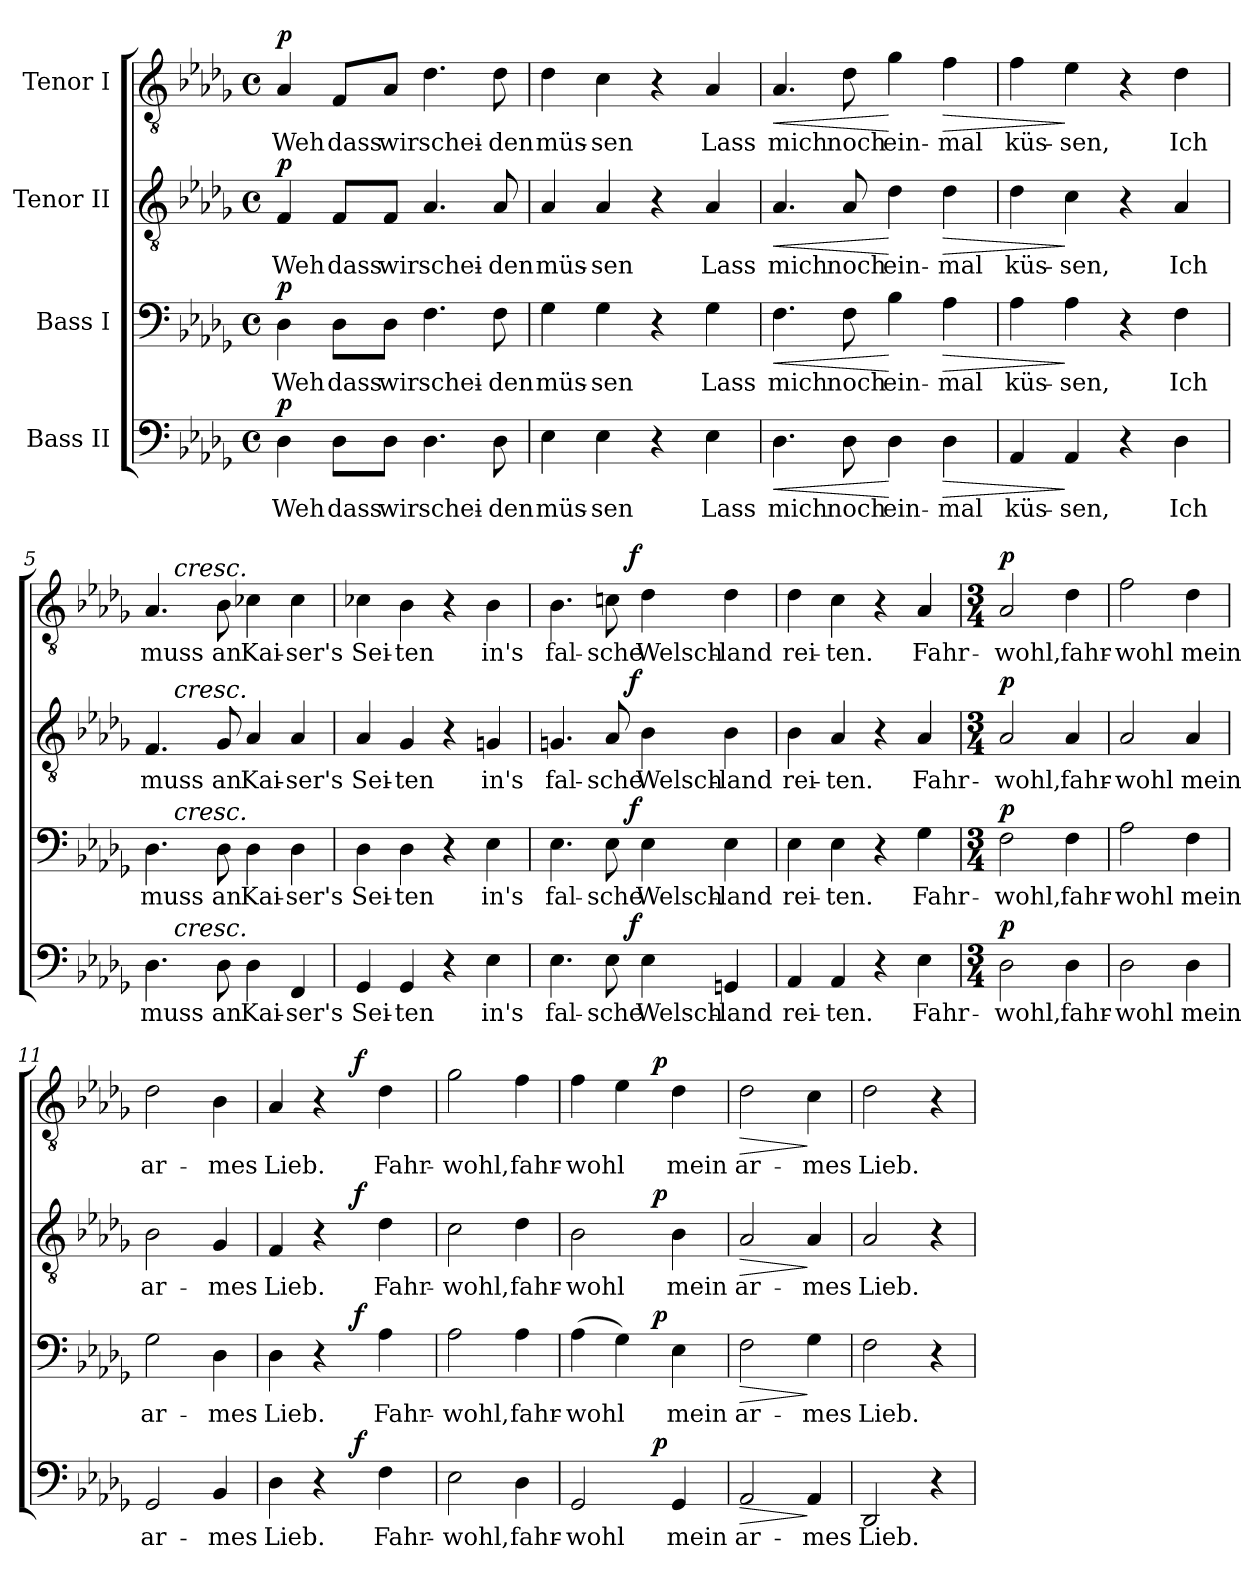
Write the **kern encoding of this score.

**kern	**text	**dynam	**kern	**text	**dynam	**kern	**text	**dynam	**kern	**text	**dynam
*part4	*part4	*part4	*part3	*part3	*part3	*part2	*part2	*part2	*part1	*part1	*part1
*staff4	*staff4	*staff4	*staff3	*staff3	*staff3	*staff2	*staff2	*staff2	*staff1	*staff1	*staff1
*I"Bass II	*	*	*I"Bass I	*	*	*I"Tenor II	*	*	*I"Tenor I	*	*
*clefF4	*	*	*clefF4	*	*	*clefGv2	*	*	*clefGv2	*	*
*k[b-e-a-d-g-]	*	*	*k[b-e-a-d-g-]	*	*	*k[b-e-a-d-g-]	*	*	*k[b-e-a-d-g-]	*	*
*D-:	*	*	*D-:	*	*	*D-:	*	*	*D-:	*	*
*M4/4	*	*	*M4/4	*	*	*M4/4	*	*	*M4/4	*	*
*met(c)	*	*	*met(c)	*	*	*met(c)	*	*	*met(c)	*	*
=1	=1	=1	=1	=1	=1	=1	=1	=1	=1	=1	=1
!	!	!LO:DY:a	!	!	!LO:DY:a	!	!	!LO:DY:a	!	!	!LO:DY:a
4D-\	Weh	p	4D-\	Weh	p	4F/	Weh	p	4A-/	Weh	p
8D-\L	dass	.	8D-\L	dass	.	8F/L	dass	.	8F/L	dass	.
8D-\J	wir	.	8D-\J	wir	.	8F/J	wir	.	8A-/J	wir	.
4.D-\	schei-	.	4.F\	schei-	.	4.A-/	schei-	.	4.d-\	schei-	.
8D-\	-den	.	8F\	-den	.	8A-/	-den	.	8d-\	-den	.
=2	=2	=2	=2	=2	=2	=2	=2	=2	=2	=2	=2
4E-\	müs-	.	4G-\	müs-	.	4A-/	müs-	.	4d-\	müs-	.
4E-\	-sen	.	4G-\	-sen	.	4A-/	-sen	.	4c\	-sen	.
4r	.	.	4r	.	.	4r	.	.	4r	.	.
4E-\	Lass	.	4G-\	Lass	.	4A-/	Lass	.	4A-/	Lass	.
=3	=3	=3	=3	=3	=3	=3	=3	=3	=3	=3	=3
!	!	!LO:HP:b	!	!	!LO:HP:b	!	!	!LO:HP:b	!	!	!LO:HP:b
4.D-\	mich	<	4.F\	mich	<	4.A-/	mich	<	4.A-/	mich	<
8D-\	noch	.	8F\	noch	.	8A-/	noch	.	8d-\	noch	.
4D-\	ein-	[	4B-\	ein-	[	4d-\	ein-	[	4g-\	ein-	[
!	!	!LO:HP:b	!	!	!LO:HP:b	!	!	!LO:HP:b	!	!	!LO:HP:b
4D-\	-mal	>	4A-\	-mal	>	4d-\	-mal	>	4f\	-mal	>
=4	=4	=4	=4	=4	=4	=4	=4	=4	=4	=4	=4
4AA-/	küs-	.	4A-\	küs-	.	4d-\	küs-	.	4f\	küs-	.
4AA-/	-sen,	]	4A-\	-sen,	]	4c\	-sen,	]	4e-\	-sen,	]
4r	.	.	4r	.	.	4r	.	.	4r	.	.
4D-\	Ich	.	4F\	Ich	.	4A-/	Ich	.	4d-\	Ich	.
!!LO:LB:g=z
=5	=5	=5	=5	=5	=5	=5	=5	=5	=5	=5	=5
*^	*	*	*^	*	*	*^	*	*	*^	*	*
4.D-\	8ryy	muss	.	4.D-\	8ryy	muss	.	4.F/	8ryy	muss	.	4.A-/	8ryy	muss	.
!	!	!	!	!	!	!	!	!	!	!	!	!	!LO:TX:a:i:t=cresc.	!	!
!	!	!	!	!	!	!	!	!	!LO:TX:a:i:t=cresc.	!	!	!	!	!	!
!	!	!	!	!	!LO:TX:a:i:t=cresc.	!	!	!	!	!	!	!	!	!	!
!	!LO:TX:a:i:t=cresc.	!	!	!	!	!	!	!	!	!	!	!	!	!	!
.	2..ryy	.	.	.	2..ryy	.	.	.	2..ryy	.	.	.	2..ryy	.	.
8D-\	.	an	.	8D-\	.	an	.	8G-/	.	an	.	8B-\	.	an	.
4D-\	.	Kai-	.	4D-\	.	Kai-	.	4A-/	.	Kai-	.	4c-X\	.	Kai-	.
4FF/	.	-ser's	.	4D-\	.	-ser's	.	4A-/	.	-ser's	.	4c-\	.	-ser's	.
*v	*v	*	*	*	*	*	*	*v	*v	*	*	*v	*v	*	*
*	*	*	*v	*v	*	*	*	*	*	*	*	*
=6	=6	=6	=6	=6	=6	=6	=6	=6	=6	=6	=6
4GG-/	Sei-	.	4D-\	Sei-	.	4A-/	Sei-	.	4c-X\	Sei-	.
4GG-/	-ten	.	4D-\	-ten	.	4G-/	-ten	.	4B-\	-ten	.
4r	.	.	4r	.	.	4r	.	.	4r	.	.
4E-\	in's	.	4E-\	in's	.	4Gn/	in's	.	4B-\	in's	.
=7	=7	=7	=7	=7	=7	=7	=7	=7	=7	=7	=7
*^	*	*	*^	*	*	*^	*	*	*^	*	*
4.E-\	4...ryy	fal-	.	4.E-\	4...ryy	fal-	.	4.Gn/	4...ryy	fal-	.	4.B-\	4...ryy	fal-	.
8E-\	.	-sche	.	8E-\	.	-sche	.	8A-/	.	-sche	.	8cn\	.	-sche	.
!	!	!	!LO:DY:a	!	!	!	!LO:DY:a	!	!	!	!LO:DY:a	!	!	!	!LO:DY:a
.	2ryy	.	f	.	2ryy	.	f	.	2ryy	.	f	.	2ryy	.	f
4E-\	.	Welsch-	.	4E-\	.	Welsch-	.	4B-\	.	Welsch-	.	4d-\	.	Welsch-	.
4GGn/	.	-land	.	4E-\	.	-land	.	4B-\	.	-land	.	4d-\	.	-land	.
.	32ryy	.	.	.	32ryy	.	.	.	32ryy	.	.	.	32ryy	.	.
*v	*v	*	*	*	*	*	*	*v	*v	*	*	*v	*v	*	*
*	*	*	*v	*v	*	*	*	*	*	*	*	*
=8	=8	=8	=8	=8	=8	=8	=8	=8	=8	=8	=8
4AA-/	rei-	.	4E-\	rei-	.	4B-\	rei-	.	4d-\	rei-	.
4AA-/	-ten.	.	4E-\	-ten.	.	4A-/	-ten.	.	4c\	-ten.	.
4r	.	.	4r	.	.	4r	.	.	4r	.	.
4E-\	Fahr-	.	4G-\	Fahr-	.	4A-/	Fahr-	.	4A-/	Fahr-	.
=9	=9	=9	=9	=9	=9	=9	=9	=9	=9	=9	=9
*M3/4	*	*	*M3/4	*	*	*M3/4	*	*	*M3/4	*	*
!	!	!LO:DY:a	!	!	!LO:DY:a	!	!	!LO:DY:a	!	!	!LO:DY:a
2D-\	-wohl,	p	2F\	-wohl,	p	2A-/	-wohl,	p	2A-/	-wohl,	p
4D-\	fahr-	.	4F\	fahr-	.	4A-/	fahr-	.	4d-\	fahr-	.
!!LO:LB:g=z
=10	=10	=10	=10	=10	=10	=10	=10	=10	=10	=10	=10
2D-\	-­wohl	.	2A-\	-­wohl	.	2A-/	-­wohl	.	2f\	-­wohl	.
4D-\	mein	.	4F\	mein	.	4A-/	mein	.	4d-\	mein	.
=11	=11	=11	=11	=11	=11	=11	=11	=11	=11	=11	=11
2GG-/	ar-	.	2G-\	ar-	.	2B-\	ar-	.	2d-\	ar-	.
4BB-/	-mes	.	4D-\	-mes	.	4G-/	-mes	.	4B-\	-mes	.
=12	=12	=12	=12	=12	=12	=12	=12	=12	=12	=12	=12
*^	*	*	*^	*	*	*^	*	*	*^	*	*
4D-\	4ryy	Lieb.	.	4D-\	4ryy	Lieb.	.	4F/	4ryy	Lieb.	.	4A-/	4ryy	Lieb.	.
4r	8ryy	.	.	4r	8ryy	.	.	4r	8ryy	.	.	4r	8ryy	.	.
.	32ryy	.	.	.	32ryy	.	.	.	32ryy	.	.	.	32ryy	.	.
!	!	!	!LO:DY:a	!	!	!	!LO:DY:a	!	!	!	!LO:DY:a	!	!	!	!LO:DY:a
.	4ryy	.	f	.	4ryy	.	f	.	4ryy	.	f	.	4ryy	.	f
4F\	.	Fahr-	.	4A-\	.	Fahr-	.	4d-\	.	Fahr-	.	4d-\	.	Fahr-	.
.	16.ryy	.	.	.	16.ryy	.	.	.	16.ryy	.	.	.	16.ryy	.	.
*v	*v	*	*	*	*	*	*	*v	*v	*	*	*v	*v	*	*
*	*	*	*v	*v	*	*	*	*	*	*	*	*
=13	=13	=13	=13	=13	=13	=13	=13	=13	=13	=13	=13
2E-\	-wohl,	.	2A-\	-wohl,	.	2c\	-wohl,	.	2g-\	-wohl,	.
4D-\	fahr-	.	4A-\	fahr-	.	4d-\	fahr-	.	4f\	fahr-	.
=14	=14	=14	=14	=14	=14	=14	=14	=14	=14	=14	=14
*^	*	*	*^	*	*	*^	*	*	*^	*	*
2GG-/	4..ryy	-wohl	.	(4A-\	4..ryy	-wohl	.	2B-\	4..ryy	-wohl	.	4f\	4..ryy	-wohl	.
.	.	.	.	4G-\)	.	.	.	.	.	.	.	4e-\	.	.	.
!	!	!	!LO:DY:a	!	!	!	!LO:DY:a	!	!	!	!LO:DY:a	!	!	!	!LO:DY:a
.	4ryy	.	p	.	4ryy	.	p	.	4ryy	.	p	.	4ryy	.	p
4GG-/	.	mein	.	4E-\	.	mein	.	4B-\	.	mein	.	4d-\	.	mein	.
.	16ryy	.	.	.	16ryy	.	.	.	16ryy	.	.	.	16ryy	.	.
=15	=15	=15	=15	=15	=15	=15	=15	=15	=15	=15	=15	=15	=15	=15	=15
!	!	!	!LO:HP:b	!	!	!	!LO:HP:b	!	!	!	!LO:HP:b	!	!	!	!LO:HP:b
*v	*v	*	*	*	*	*	*	*v	*v	*	*	*v	*v	*	*
*	*	*	*v	*v	*	*	*	*	*	*	*	*
2AA-/	ar-	>	2F\	ar-	>	2A-/	ar-	>	2d-\	ar-	>
4AA-/	-mes	]	4G-\	-mes	]	4A-/	-mes	]	4c\	-mes	]
=16	=16	=16	=16	=16	=16	=16	=16	=16	=16	=16	=16
2DD-/	Lieb.	.	2F\	Lieb.	.	2A-/	Lieb.	.	2d-\	Lieb.	.
4r	.	.	4r	.	.	4r	.	.	4r	.	.
=	=	=	=	=	=	=	=	=	=	=	=
*-	*-	*-	*-	*-	*-	*-	*-	*-	*-	*-	*-
